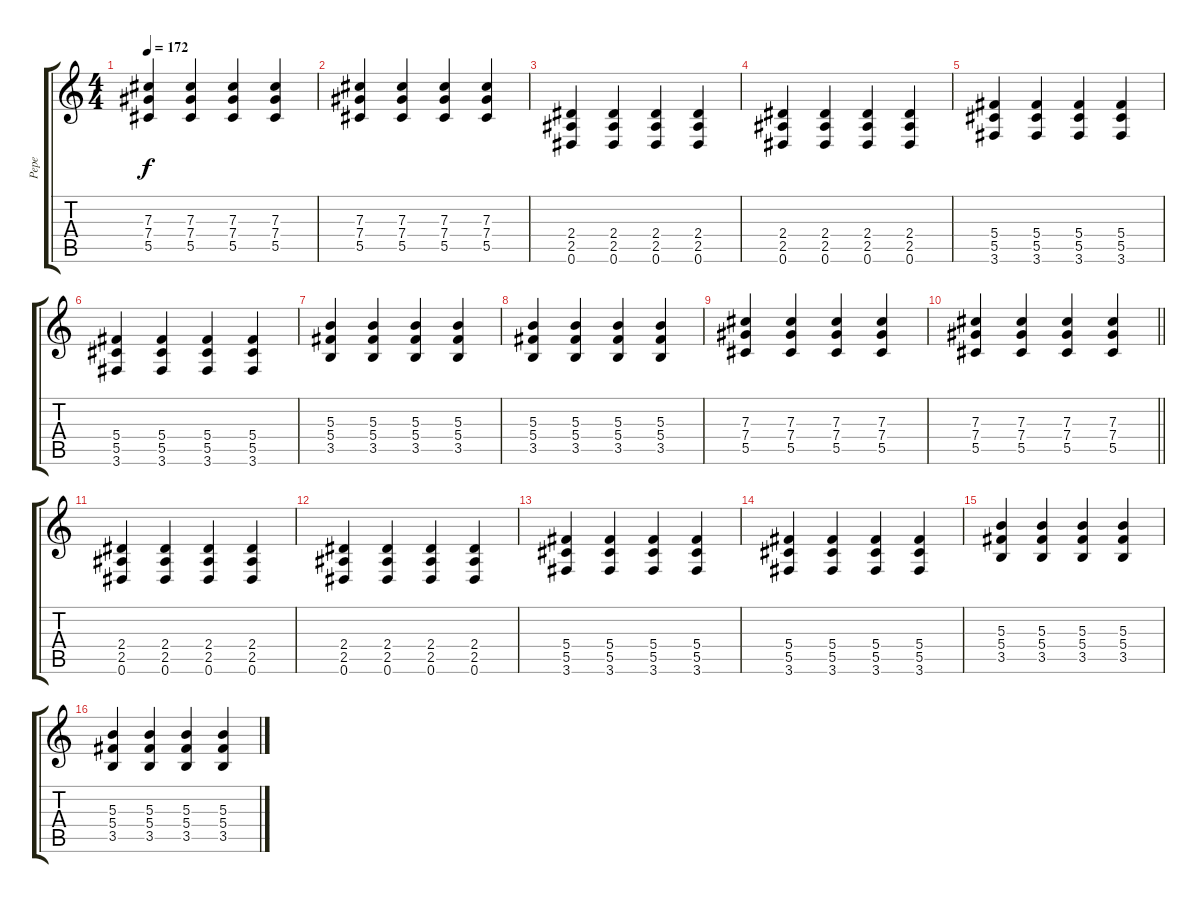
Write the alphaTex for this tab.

\track ("Pepe" "Pepe") {instrument overdrivenguitar}
\staff {score tabs}
\tuning (Eb4 Bb3 Gb3 Db3 Ab2 Eb2) {hide}
\ts (4 4)
\tempo 172
\clef g2
\ks c
(7.3 7.4 5.5).4{dy f} (7.3 7.4 5.5).4 (7.3 7.4 5.5).4 (7.3 7.4 5.5).4 |
(7.3 7.4 5.5).4 (7.3 7.4 5.5).4 (7.3 7.4 5.5).4 (7.3 7.4 5.5).4 |
(2.4 2.5 0.6).4 (2.4 2.5 0.6).4 (2.4 2.5 0.6).4 (2.4 2.5 0.6).4 |
(2.4 2.5 0.6).4 (2.4 2.5 0.6).4 (2.4 2.5 0.6).4 (2.4 2.5 0.6).4 |
(5.4 5.5 3.6).4 (5.4 5.5 3.6).4 (5.4 5.5 3.6).4 (5.4 5.5 3.6).4 |
(5.4 5.5 3.6).4 (5.4 5.5 3.6).4 (5.4 5.5 3.6).4 (5.4 5.5 3.6).4 |
(5.3 5.4 3.5).4 (5.3 5.4 3.5).4 (5.3 5.4 3.5).4 (5.3 5.4 3.5).4 |
(5.3 5.4 3.5).4 (5.3 5.4 3.5).4 (5.3 5.4 3.5).4 (5.3 5.4 3.5).4 |
(7.3 7.4 5.5).4 (7.3 7.4 5.5).4 (7.3 7.4 5.5).4 (7.3 7.4 5.5).4 |
\barLineRight lightlight
(7.3 7.4 5.5).4 (7.3 7.4 5.5).4 (7.3 7.4 5.5).4 (7.3 7.4 5.5).4 |
(2.4 2.5 0.6).4 (2.4 2.5 0.6).4 (2.4 2.5 0.6).4 (2.4 2.5 0.6).4 |
(2.4 2.5 0.6).4 (2.4 2.5 0.6).4 (2.4 2.5 0.6).4 (2.4 2.5 0.6).4 |
(5.4 5.5 3.6).4 (5.4 5.5 3.6).4 (5.4 5.5 3.6).4 (5.4 5.5 3.6).4 |
(5.4 5.5 3.6).4 (5.4 5.5 3.6).4 (5.4 5.5 3.6).4 (5.4 5.5 3.6).4 |
(5.3 5.4 3.5).4 (5.3 5.4 3.5).4 (5.3 5.4 3.5).4 (5.3 5.4 3.5).4 |
(5.3 5.4 3.5).4 (5.3 5.4 3.5).4 (5.3 5.4 3.5).4 (5.3 5.4 3.5).4
